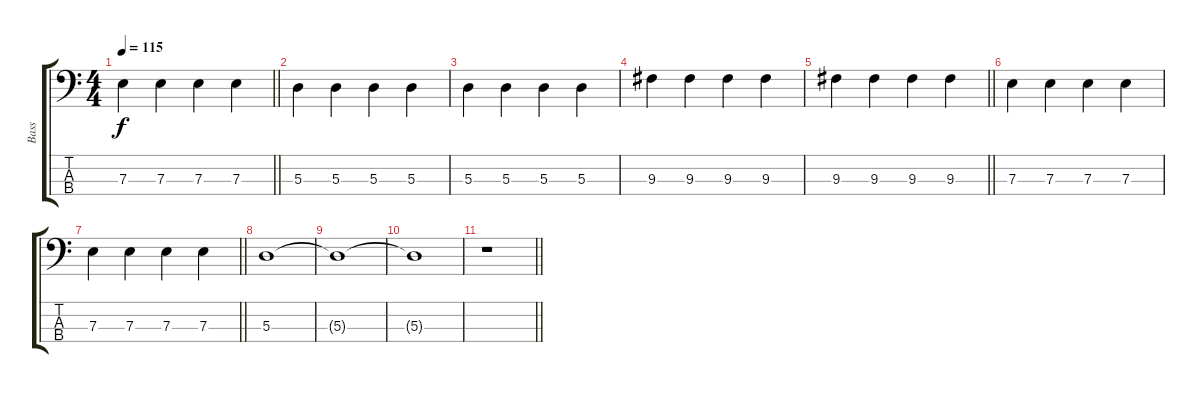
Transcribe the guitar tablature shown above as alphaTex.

\track ("Bass " "Bass ") {instrument electricbassfinger}
\staff {score tabs}
\tuning (G2 D2 A1 E1) {hide}
\ts (4 4)
\tempo 115
\clef f4
\barLineRight lightlight
\ks c
7.3.4{dy f} 7.3.4 7.3.4 7.3.4 |
5.3.4 5.3.4 5.3.4 5.3.4 |
5.3.4 5.3.4 5.3.4 5.3.4 |
9.3.4 9.3.4 9.3.4 9.3.4 |
\barLineRight lightlight
9.3.4 9.3.4 9.3.4 9.3.4 |
7.3.4 7.3.4 7.3.4 7.3.4 |
\barLineRight lightlight
7.3.4 7.3.4 7.3.4 7.3.4 |
5.3.1 |
5.3{t}.1{volume 0} |
5.3{t}.1 |
\barLineRight lightlight
r.1
